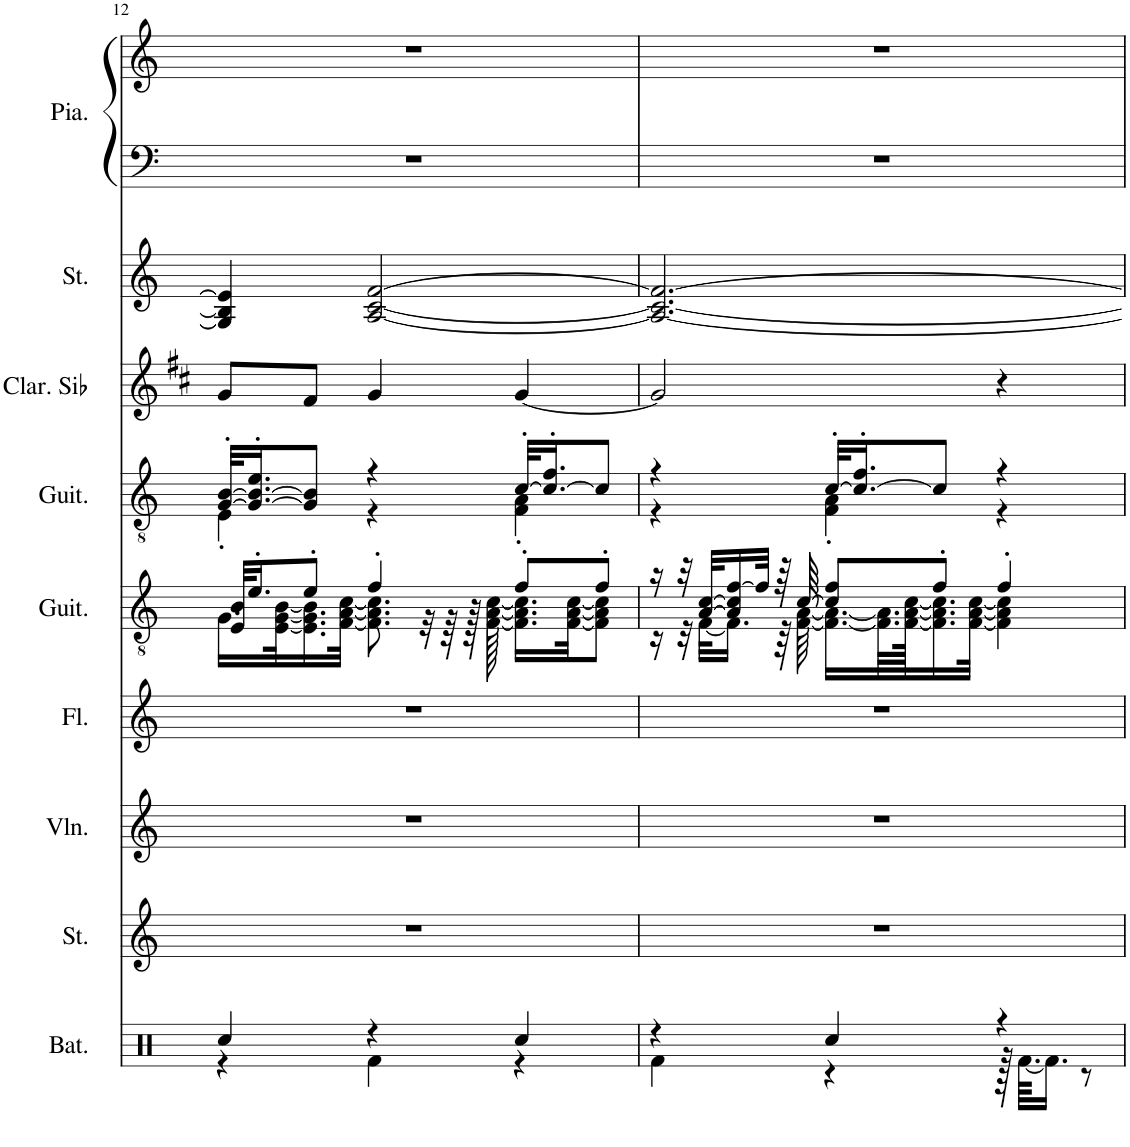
**kern	**kern	**kern	**kern	**kern	**kern	**kern	**kern	**kern	**kern
*part9	*part8	*part7	*part6	*part5	*part4	*part3	*part2	*part1	*part1
*staff10	*staff9	*staff8	*staff7	*staff6	*staff5	*staff4	*staff3	*staff2	*staff1
*I"Batterie	*I"Cordes	*I"Violon	*I"Flûte	*I"Guitare acoustique	*I"Guitare acoustique	*I"Clarinette en Sib	*I"Cordes	*I"Piano, It's a Heartack	*
*I'Bat.	*	*I'Vln.	*I'Fl.	*I'Guit.	*I'Guit.	*I'Clar. Sib	*	*I'Pia.	*
!!LO:PB:g=z
*clefX	*clefG2	*clefG2	*clefG2	*clefGv2	*clefGv2	*clefG2	*clefG2	*clefF4	*clefG2
*	*	*	*	*	*	*Trd1c2	*	*	*
*k[]	*k[]	*k[]	*k[]	*k[]	*k[]	*k[f#c#]	*k[]	*k[]	*k[]
*M3/4	*M3/4	*M3/4	*M3/4	*M3/4	*M3/4	*M3/4	*M3/4	*M3/4	*M3/4
=12	=12	=12	=12	=12	=12	=12	=12	=12	=12
*^	*	*	*	*^	*^	*	*	*	*
4Rcc/	4r	2.r	2.r	2.r	32E/ 32B/KLL	16.G\LL	[32G/' [32B/'KLL	4E'\	8g/L	4G/] 4B/] 4e/]	2.r	2.r
.	.	.	.	.	16.e'/J	.	16.G/_' 16.B/_' 16.e/'J	.	.	.	.	.
.	.	.	.	.	.	[32E\ [32G\ [32B\K	.	.	.	.	.	.
.	.	.	.	.	8e'/J	16.E\] 16.G\] 16.B\]	8G/] 8B/]J	.	8f#/J	.	.	.
.	.	.	.	.	.	[32F\ [32A\ [32c\JJk	.	.	.	.	.	.
4r	4Rf\	.	.	.	4f'/	8.F\] 8.A\] 8.c\]	4r	4r	4g/	[2A/ [2c/ [2f/	.	.
.	.	.	.	.	.	32r	.	.	.	.	.	.
.	.	.	.	.	.	64r	.	.	.	.	.	.
.	.	.	.	.	.	128r	.	.	.	.	.	.
.	.	.	.	.	.	[128F\ [128A\ [128c\	.	.	.	.	.	.
4Rcc/	4r	.	.	.	8f'/L	16.F\] 16.A\] 16.c\]LL	[32c'/KLL	4F\' 4A\'	[4g/	.	.	.
.	.	.	.	.	.	.	16.c/_' 16.f/'J	.	.	.	.	.
.	.	.	.	.	.	[32F\ [32A\ [32c\JK	.	.	.	.	.	.
.	.	.	.	.	8f'/J	8F\] 8A\] 8c\]J	8c/J]	.	.	.	.	.
=13	=13	=13	=13	=13	=13	=13	=13	=13	=13	=13	=13	=13
4r	4Rf\	2.r	2.r	2.r	16r	16r	4r	4r	2g/]	2.A/_ 2.c/_ 2.f/_	2.r	2.r
.	.	.	.	.	32r	32r	.	.	.	.	.	.
.	.	.	.	.	[32A/ [32c/KLL	[32F\KLL	.	.	.	.	.	.
.	.	.	.	.	16A/] 16c/] [16f/	16.F\JJ]	.	.	.	.	.	.
.	.	.	.	.	32f/JJk]	.	.	.	.	.	.	.
.	.	.	.	.	64r	64r	.	.	.	.	.	.
.	.	.	.	.	[64c/	[64F\ [64A\	.	.	.	.	.	.
4Rcc/	4r	.	.	.	8c/] 8f/L	16.F\_ 16.A\_LL	[32c'/KLL	4F\' 4A\'	.	.	.	.
.	.	.	.	.	.	.	16.c/_' 16.f/'J	.	.	.	.	.
.	.	.	.	.	.	64.F\] 64.A\]LL	.	.	.	.	.	.
.	.	.	.	.	.	[128F\ [128A\ [128c\JJK	.	.	.	.	.	.
.	.	.	.	.	8f'/J	16.F\] 16.A\] 16.c\]	8c/J]	.	.	.	.	.
.	.	.	.	.	.	[32F\ [32A\ [32c\JJk	.	.	.	.	.	.
4r	128r	.	.	.	4f'/	4F\] 4A\] 4c\]	4r	4r	4r	.	.	.
.	[64.Rf\KKLL	.	.	.	.	.	.	.	.	.	.	.
.	16.Rf\JJ]	.	.	.	.	.	.	.	.	.	.	.
.	8r	.	.	.	.	.	.	.	.	.	.	.
*	*	*	*	*	*v	*v	*	*	*	*	*	*
*v	*v	*	*	*	*	*v	*v	*	*	*	*
=	=	=	=	=	=	=	=	=	=
*-	*-	*-	*-	*-	*-	*-	*-	*-	*-
